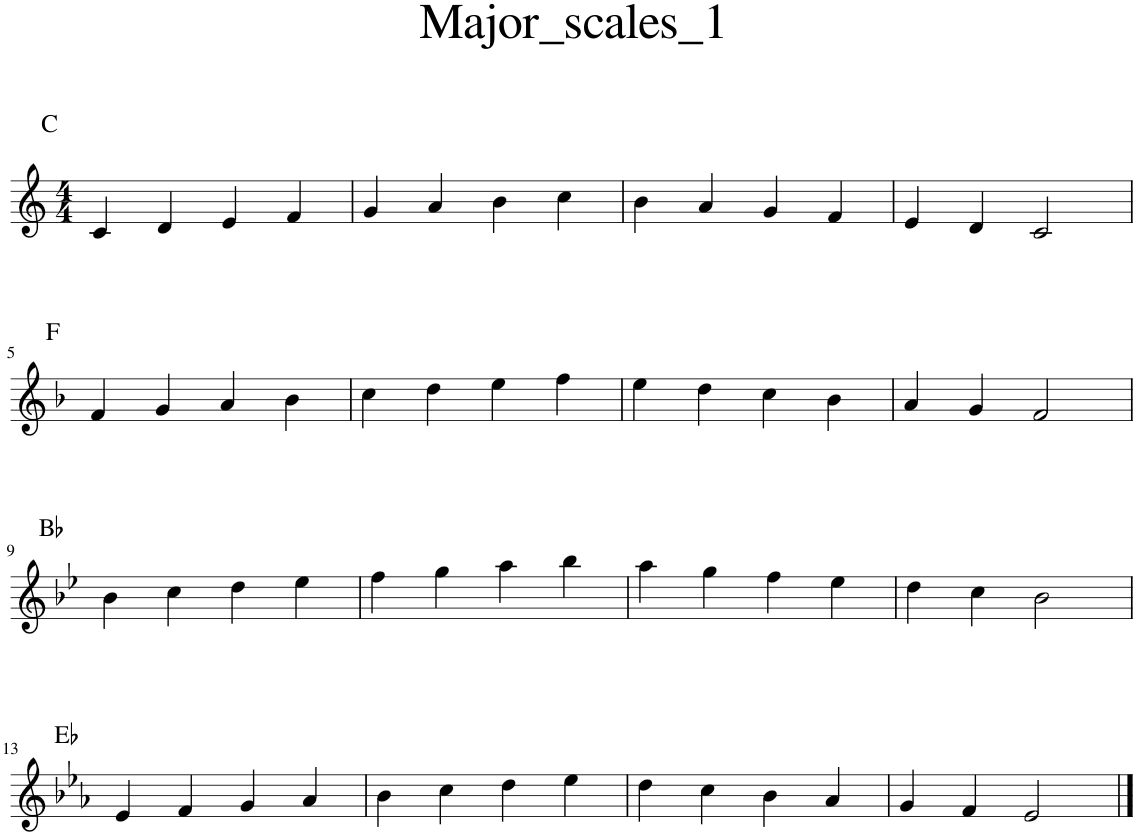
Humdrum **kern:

**kern	**harte
*part1	*part1
*staff1	*
*I"Piano	*
*I'Pno.	*
*clefG2	*
*k[]	*
*M4/4	*
=1	=1
4c/	C:maj
4d/	.
4e/	.
4f/	.
=2	=2
4g/	.
4a/	.
4b\	.
4cc\	.
=3	=3
4b\	.
4a/	.
4g/	.
4f/	.
=4	=4
4e/	.
4d/	.
2c/	.
!!LO:LB:g=z
=5	=5
*k[b-]	*
4f/	F:maj
4g/	.
4a/	.
4b-\	.
=6	=6
4cc\	.
4dd\	.
4ee\	.
4ff\	.
=7	=7
4ee\	.
4dd\	.
4cc\	.
4b-\	.
=8	=8
4a/	.
4g/	.
2f/	.
!!LO:LB:g=z
=9	=9
*k[b-e-]	*
4b-\	Bb:maj
4cc\	.
4dd\	.
4ee-\	.
=10	=10
4ff\	.
4gg\	.
4aa\	.
4bb-\	.
=11	=11
4aa\	.
4gg\	.
4ff\	.
4ee-\	.
=12	=12
4dd\	.
4cc\	.
2b-\	.
!!LO:LB:g=z
=13	=13
*k[b-e-a-]	*
4e-/	Eb:maj
4f/	.
4g/	.
4a-/	.
=14	=14
4b-\	.
4cc\	.
4dd\	.
4ee-\	.
=15	=15
4dd\	.
4cc\	.
4b-\	.
4a-/	.
=16	=16
4g/	.
4f/	.
2e-/	.
==	==
*-	*-
